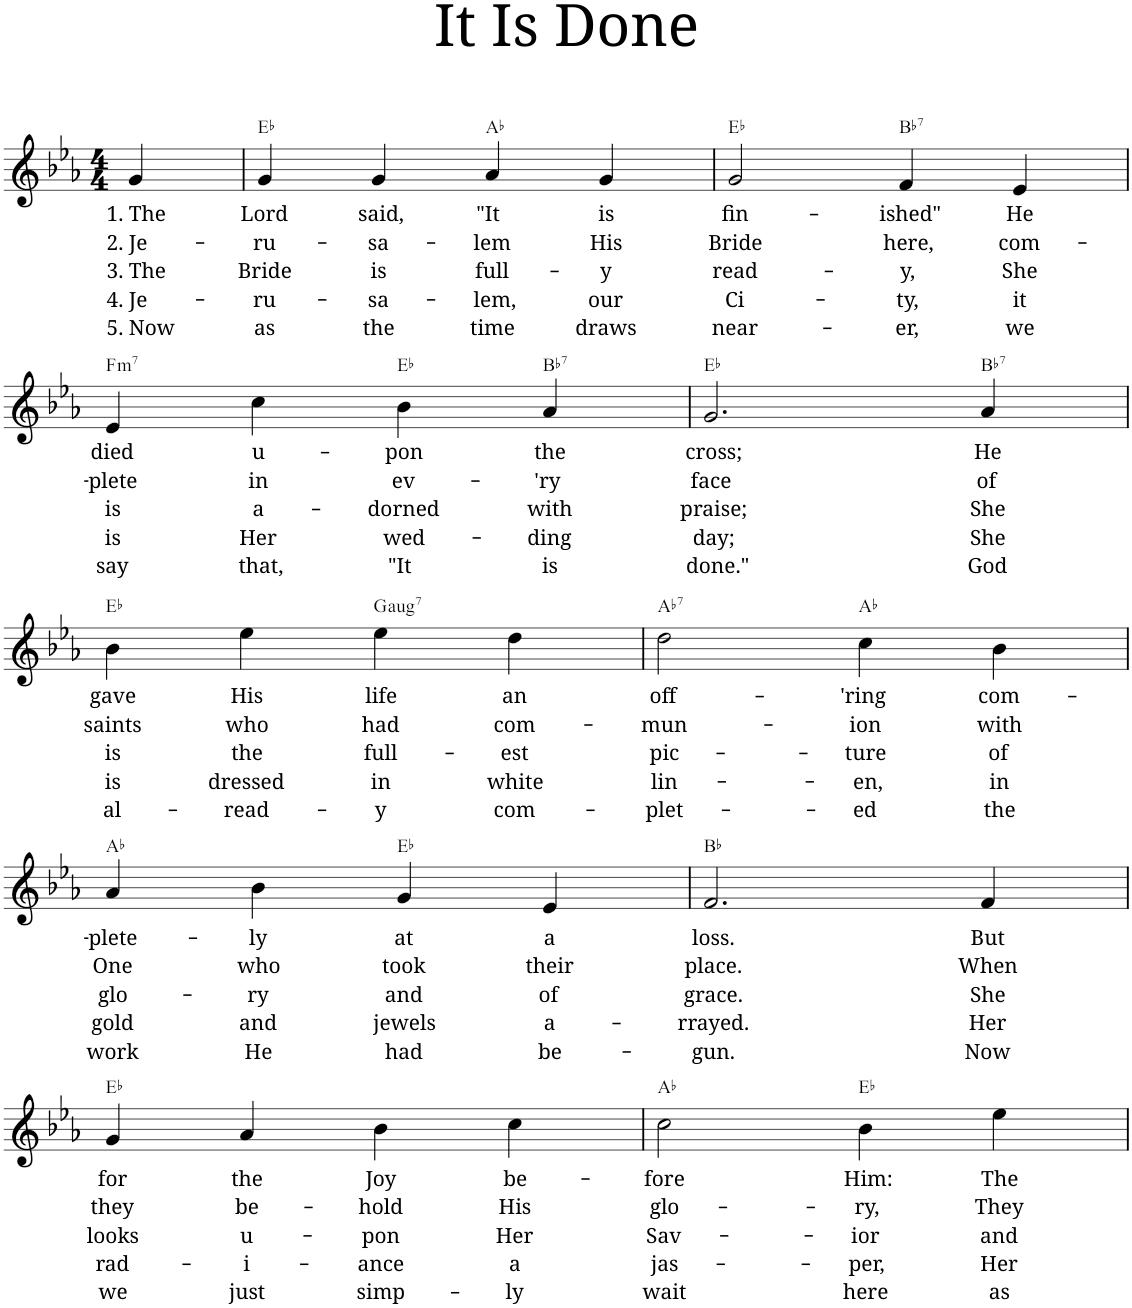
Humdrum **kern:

**kern	**text	**text	**text	**text	**text	**harte
*part1	*part1	*part1	*part1	*part1	*part1	*part1
*staff1	*staff1	*staff1	*staff1	*staff1	*staff1	*
*I"Piano	*	*	*	*	*	*
*I'Pno.	*	*	*	*	*	*
*clefG2	*	*	*	*	*	*
*k[b-e-a-]	*	*	*	*	*	*
*M4/4	*	*	*	*	*	*
=1	=1	=1	=1	=1	=1	=1
!	!LO:LY:b	!LO:LY:b	!LO:LY:b	!LO:LY:b	!LO:LY:b	!
4g/	1. The	2. Je-	3. The	4. Je-	5. Now	.
=2	=2	=2	=2	=2	=2	=2
!	!LO:LY:b	!LO:LY:b	!LO:LY:b	!LO:LY:b	!LO:LY:b	!
4g/	Lord	-ru-	Bride	-ru-	as	Eb:maj
!	!LO:LY:b	!LO:LY:b	!LO:LY:b	!LO:LY:b	!LO:LY:b	!
4g/	said,	-sa-	is	-sa-	the	.
!	!LO:LY:b	!LO:LY:b	!LO:LY:b	!LO:LY:b	!LO:LY:b	!
4a-/	"It	-lem	full-	-lem,	time	Ab:maj
!	!LO:LY:b	!LO:LY:b	!LO:LY:b	!LO:LY:b	!LO:LY:b	!
4g/	is	His	-y	our	draws	.
=3	=3	=3	=3	=3	=3	=3
!	!LO:LY:b	!LO:LY:b	!LO:LY:b	!LO:LY:b	!LO:LY:b	!
2g/	fin-	Bride	read-	Ci-	near-	Eb:maj
!	!LO:LY:b	!LO:LY:b	!LO:LY:b	!LO:LY:b	!LO:LY:b	!LO:H:kt=7
4f/	-ished"	here,	-y,	-ty,	-er,	Bb:7
!	!LO:LY:b	!LO:LY:b	!LO:LY:b	!LO:LY:b	!LO:LY:b	!
4e-/	He	com-	She	it	we	.
!!LO:LB:g=z
=4	=4	=4	=4	=4	=4	=4
!	!LO:LY:b	!LO:LY:b	!LO:LY:b	!LO:LY:b	!LO:LY:b	!LO:H:kt=m7
4e-/	died	-plete	is	is	say	F:min7
!	!LO:LY:b	!LO:LY:b	!LO:LY:b	!LO:LY:b	!LO:LY:b	!
4cc\	u-	in	a-	Her	that,	.
!	!LO:LY:b	!LO:LY:b	!LO:LY:b	!LO:LY:b	!LO:LY:b	!
4b-\	-pon	ev-	-dorned	wed-	"It	Eb:maj
!	!LO:LY:b	!LO:LY:b	!LO:LY:b	!LO:LY:b	!LO:LY:b	!LO:H:kt=7
4a-/	the	-'ry	with	-ding	is	Bb:7
=5	=5	=5	=5	=5	=5	=5
!	!LO:LY:b	!LO:LY:b	!LO:LY:b	!LO:LY:b	!LO:LY:b	!
2.g/	cross;	face	praise;	day;	done."	Eb:maj
!	!LO:LY:b	!LO:LY:b	!LO:LY:b	!LO:LY:b	!LO:LY:b	!LO:H:kt=7
4a-/	He	of	She	She	God	Bb:7
!!LO:LB:g=z
=6	=6	=6	=6	=6	=6	=6
!	!LO:LY:b	!LO:LY:b	!LO:LY:b	!LO:LY:b	!LO:LY:b	!
4b-\	gave	saints	is	is	al-	Eb:maj
!	!LO:LY:b	!LO:LY:b	!LO:LY:b	!LO:LY:b	!LO:LY:b	!
4ee-\	His	who	the	dressed	-read-	.
!	!LO:LY:b	!LO:LY:b	!LO:LY:b	!LO:LY:b	!LO:LY:b	!LO:H:kt=aug7
4ee-\	life	had	full-	in	-y	G:aug(b7)
!	!LO:LY:b	!LO:LY:b	!LO:LY:b	!LO:LY:b	!LO:LY:b	!
4dd\	an	com-	-est	white	com-	.
=7	=7	=7	=7	=7	=7	=7
!	!LO:LY:b	!LO:LY:b	!LO:LY:b	!LO:LY:b	!LO:LY:b	!LO:H:kt=7
2dd\	off-	-mun-	pic-	lin-	-plet-	Ab:7
!	!LO:LY:b	!LO:LY:b	!LO:LY:b	!LO:LY:b	!LO:LY:b	!
4cc\	-'ring	-ion	-ture	-en,	-ed	Ab:maj
!	!LO:LY:b	!LO:LY:b	!LO:LY:b	!LO:LY:b	!LO:LY:b	!
4b-\	com-	with	of	in	the	.
!!LO:LB:g=z
=8	=8	=8	=8	=8	=8	=8
!	!LO:LY:b	!LO:LY:b	!LO:LY:b	!LO:LY:b	!LO:LY:b	!
4a-/	-plete-	One	glo-	gold	work	Ab:maj
!	!LO:LY:b	!LO:LY:b	!LO:LY:b	!LO:LY:b	!LO:LY:b	!
4b-\	-ly	who	-ry	and	He	.
!	!LO:LY:b	!LO:LY:b	!LO:LY:b	!LO:LY:b	!LO:LY:b	!
4g/	at	took	and	jewels	had	Eb:maj
!	!LO:LY:b	!LO:LY:b	!LO:LY:b	!LO:LY:b	!LO:LY:b	!
4e-/	a	their	of	a-	be-	.
=9	=9	=9	=9	=9	=9	=9
!	!LO:LY:b	!LO:LY:b	!LO:LY:b	!LO:LY:b	!LO:LY:b	!
2.f/	loss.	place.	grace.	-rrayed.	-gun.	Bb:maj
!	!LO:LY:b	!LO:LY:b	!LO:LY:b	!LO:LY:b	!LO:LY:b	!
4f/	But	When	She	Her	Now	.
!!LO:LB:g=z
=10	=10	=10	=10	=10	=10	=10
!	!LO:LY:b	!LO:LY:b	!LO:LY:b	!LO:LY:b	!LO:LY:b	!
4g/	for	they	looks	rad-	we	Eb:maj
!	!LO:LY:b	!LO:LY:b	!LO:LY:b	!LO:LY:b	!LO:LY:b	!
4a-/	the	be-	u-	-i-	just	.
!	!LO:LY:b	!LO:LY:b	!LO:LY:b	!LO:LY:b	!LO:LY:b	!
4b-\	Joy	-hold	-pon	-ance	simp-	.
!	!LO:LY:b	!LO:LY:b	!LO:LY:b	!LO:LY:b	!LO:LY:b	!
4cc\	be-	His	Her	a	-ly	.
=11	=11	=11	=11	=11	=11	=11
!	!LO:LY:b	!LO:LY:b	!LO:LY:b	!LO:LY:b	!LO:LY:b	!
2cc\	-fore	glo-	Sav-	jas-	wait	Ab:maj
!	!LO:LY:b	!LO:LY:b	!LO:LY:b	!LO:LY:b	!LO:LY:b	!
4b-\	Him:	-ry,	-ior	-per,	here	Eb:maj
!	!LO:LY:b	!LO:LY:b	!LO:LY:b	!LO:LY:b	!LO:LY:b	!
4ee-\	The	They	and	Her	as	.
=	=	=	=	=	=	=
*-	*-	*-	*-	*-	*-	*-
